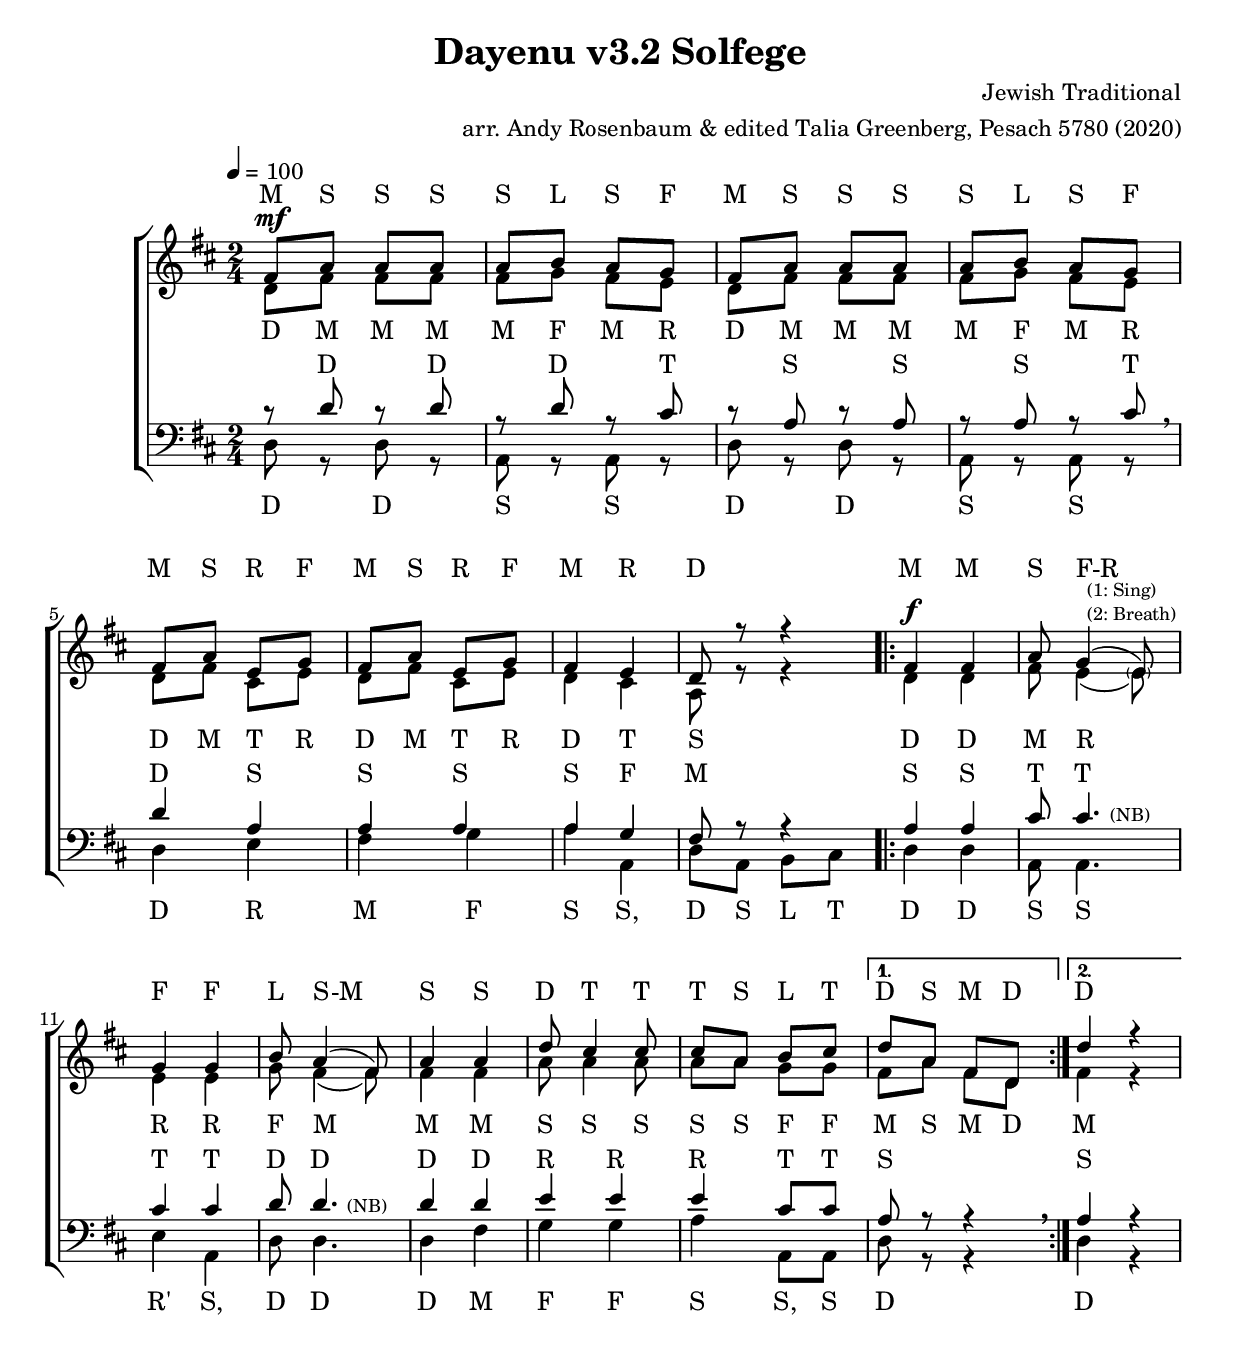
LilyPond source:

\version "2.18.2"  % necessary for upgrading to future LilyPond versions.

\header {
	title = "Dayenu v3.2 Solfege"
	composer = "Jewish Traditional"
	arranger = "arr. Andy Rosenbaum & edited Talia Greenberg, Pesach 5780 (2020)"
}


\paper {
  top-system-spacing #'basic-distance = #10
  score-system-spacing #'basic-distance = #20
  system-system-spacing #'basic-distance = #20
  last-bottom-spacing #'basic-distance = #10
}

global = {
  \key d \major
  \time 2/4
  \tempo 4 = 100
}

% =========== %
% verse notes %
% =========== %

sopVerse = \relative d' {
	| fis8^\mf a a a | a b a g 
	| fis  a a a | a b a g 
	| fis  a e g | fis a e g 
	| fis4 e     | d8  r8 r4 |
}

altoVerse = \relative d' {
	| d8 fis fis fis | fis g fis e
	| d  fis fis fis | fis g fis e
	| d  fis cis e   | d fis cis e
	| d4 cis         | a8  r8 r4 |
}

tenorVerse = \relative d' {
	| r8 d r d | r d r cis
	| r a r a  | r a r cis
	| d4 a | a a
	| a4 g | fis8  r8 r4 |
}

bassVerse = \relative d {
	| d8 r d r | a r a r
	| d r d r | a r a r \breathe
	| d4 e | fis g
	| a a, | d8 a b cis |
}

% =========== %
% verse words %
% =========== %

mitzWords = \lyricmode {
	| i -- lu ho -- tzi | ho -- tzi -- a -- nu 
	| ho -- tzi -- a -- nu | mi -- mitz -- ra -- yim 
	| ho -- tzi -- a -- nu | mi -- mitz -- ra -- yim 
	| day -- e -- | nu |
}

tenorWords = \lyricmode {
	| ba ba
	| ba ba
	| ba ba
	| ba ba
	| mi -- mitz -- 
	| ra -- yim 
	| day -- e -- 
	| nu  |
}

bassWords = \lyricmode {
	| dim dim
	| dim dim
	| dim dim
	| dim dim
	| mi -- mitz -- 
	| ra -- yim 
	| day -- e -- 
	| nu doom doom doom |
}


% =================== %
% verse solfege words %
% =================== %

sopVerseSolfege = \lyricmode {
	| M S S S | S L S F
    | M S S S | S L S F
    | M S R F | M S R F
    | M R D
}

altoVerseSolfege = \lyricmode {
	| D M M M | M F M R
    | D M M M | M F M R
    | D M T R | D M T R
    | D T S
}

tenorVerseSolfege = \lyricmode {
	| D D | D T
    | S S | S T
    | D S | S S
    | S F M
}

bassVerseSolfege = \lyricmode {
	| D D | S S
    | D D | S S
    | D R | M F
    | S S, | D S L T
}

% ============ %
% chorus notes %
% ============ %

sopChorusCommon = \relative d' {
	| fis4^\f fis
	| a8 g4(
          \parenthesize
          e8^\markup { \smaller \smaller \center-align
              \column {
                  \line { "(1: Sing)" }
                  \line { "(2: Breath)" }
              }
          }
      )
	| g4 g
	| b8 a4( fis8)
	| a4 a
	| d8 cis4 cis8
	| cis a b cis |
}


sopChorusEndOne = \relative d'' {
	| d8 a fis d |
}

sopChorusEndTwo = \relative d'' {
	| d4 r4 |
}

altoChorusCommon = \relative d' {
	| d4 d
	| fis8 e4( \parenthesize e8 )
	| e4 e
	| g8 fis4( fis8)
	| fis4 fis
	| a8 a4 a8
	| a8 a g g |
}

altoChorusEndOne = \relative d' {
	| fis8 a fis d |
}

altoChorusEndTwo = \relative d' {
	| fis4 r |
}

tenorChorusCommon = \relative d' {
	| a4 a 
	| cis8 cis4.^\markup { \smaller \smaller \halign #-2.7 "(NB)" }
	| cis4 cis 
	| d8 d4.^\markup { \smaller \smaller \halign #-2.7 "(NB)" }
	| d4 d 
	| e e 
	| e cis8 cis |
}

tenorChorusEndOne = \relative d' {
	| a8 r8 r4 \breathe |
}

tenorChorusEndTwo = \relative d' {
	| a4 r |
}

bassChorusCommon = \relative d {
	| d4 d
	| a8 a4.
	| e'4 a,
	| d8 d4.
	| d4 fis
	| g g 
	| a a,8 a |
}

bassChorusEndOne = \relative d {
	| d8 r8 r4 \breathe |
}

bassChorusEndTwo = \relative d {
	| d4 r |
}

% ============ %
% chorus words %
% ============ %

% Specifically allow "day" when in stressed isolation,
%   but keep it "da-" when it's part of the whole word,
%	to avoid closing the diphthong early.

upperChorusWordsCommon = \lyricmode {
	| day- da -- | ye -- nu 
	| day- da -- | ye -- nu
	| day- da -- | ye -- nu da -- 
	| ye -- nu da -- ye --
}

upperChorusWordsEndOne = \lyricmode {
	| nu da -- ye -- nu |
}

upperChorusWordsEndTwo = \lyricmode {
	| nu |
}

lowerChorusWordsCommon = \lyricmode {
	| day- da -- | ye -- nu 
	| day- da -- | ye -- nu
	| day- da -- | ye da -- |
}

tenorChorusWordsCommon = {
	\lowerChorusWordsCommon \lyricmode { | ye da -- ye -- | }
}

tenorChorusWordsEndOne = \lyricmode {
	| nu |
}

tenorChorusWordsEndTwo = \lyricmode {
	| nu |
}

bassChorusWordsCommon = {
	\lowerChorusWordsCommon \lyricmode { | ye da -- ye -- | }
}

bassChorusWordsEndOne = \lyricmode {
	| nu |
}

bassChorusWordsEndTwo = \lyricmode {
	| nu |
}

% ==================== %
% chorus words solfege %
% ==================== %

% Sop
sopChorusSolfegeCommon = \lyricmode {
	| M M | S F-R
	| F F | L S-M
	| S S  | D T T
	| T S L T
}

sopChorusSolfegeEndOne = \lyricmode {
	| D S M D |
}

sopChorusSolfegeEndTwo = \lyricmode {
	| D |
}

% Alto
altoChorusSolfegeCommon = \lyricmode {
	| D D | M R
	| R R | F M
	| M M | S S S
	| S S F F
}

altoChorusSolfegeEndOne = \lyricmode {
	| M S M D |
}

altoChorusSolfegeEndTwo = \lyricmode {
	| M |
}

% Tenor
tenorChorusSolfegeCommon = \lyricmode {
	| S S | T T
	| T T | D D
	| D D | R R 
    | R T T
}

tenorChorusSolfegeEndOne = \lyricmode {
	| S |
}

tenorChorusSolfegeEndTwo = \lyricmode {
	| S |
}

% Bass
bassChorusSolfegeCommon = \lyricmode {
	| D D | S S
	| R' S, | D D
	| D M | F F
    | S S, S
}

bassChorusSolfegeEndOne = \lyricmode {
	| D |
}

bassChorusSolfegeEndTwo = \lyricmode {
	| D |
}


% ======== %
% in order %
% ======== %

sop = {
	\sopVerse
	\repeat volta 2 \sopChorusCommon
	\alternative {
		{ \sopChorusEndOne }
		{ \sopChorusEndTwo }
	}
}

alto = {
	\altoVerse
	\repeat volta 2 \altoChorusCommon 
	\alternative {
		{ \altoChorusEndOne }
		{ \altoChorusEndTwo }
	}
}

tenor = {
	\tenorVerse
	\repeat volta 2 \tenorChorusCommon
	\alternative {
		{ \tenorChorusEndOne }
		{ \tenorChorusEndTwo }
	}
}

bass = {
	\bassVerse 
	\repeat volta 2 \bassChorusCommon
	\alternative {
		{ \bassChorusEndOne }
		{ \bassChorusEndTwo }
	}
}

sopWordsAll = {
	\mitzWords
	\upperChorusWordsCommon
	\upperChorusWordsEndOne
	\upperChorusWordsEndTwo 
}

altoWordsAll = { 
	\mitzWords
	\upperChorusWordsCommon
	\upperChorusWordsEndOne
	\upperChorusWordsEndTwo 
}

tenorWordsAll = { 
	\tenorWords 
	\tenorChorusWordsCommon 
	\tenorChorusWordsEndOne 
	\tenorChorusWordsEndTwo 
}

bassWordsAll = { 
	\bassWords 
	\bassChorusWordsCommon 
	\bassChorusWordsEndOne 
	\bassChorusWordsEndTwo
}


emptyWords = \lyricmode {}

% All Solfege Words

sopAllSolfege = {
	\sopVerseSolfege
    \sopChorusSolfegeCommon
    \sopChorusSolfegeEndOne
    \sopChorusSolfegeEndTwo
}

altoAllSolfege = {
	\altoVerseSolfege
    \altoChorusSolfegeCommon
    \altoChorusSolfegeEndOne
    \altoChorusSolfegeEndTwo
}

tenorAllSolfege = {
	\tenorVerseSolfege
    \tenorChorusSolfegeCommon
    \tenorChorusSolfegeEndOne
    \tenorChorusSolfegeEndTwo
}

bassAllSolfege = {
	\bassVerseSolfege
    \bassChorusSolfegeCommon
    \bassChorusSolfegeEndOne
    \bassChorusSolfegeEndTwo
}


% All stuff

allStuff = {
  \new ChoirStaff <<
    \new Lyrics = "sopranos" \with {
      % this is needed for lyrics above a staff
      \override VerticalAxisGroup.staff-affinity = #DOWN
    }
    \new Staff = "upper" <<
	\set Staff.midiInstrument = "voice oohs"
      \new Voice = "sopranos" {
        \voiceOne
        << \global \sop >>
      }
      \new Voice = "altos" {
        \voiceTwo
        << \global \alto >>
      }
    >>
    \new Lyrics = "altos"
    \new Lyrics = "tenors" \with {
      % this is needed for lyrics above a staff
      \override VerticalAxisGroup.staff-affinity = #DOWN
    }
    \new Staff = "lower" <<
    \set Staff.midiInstrument = "voice oohs"
      \clef bass
      \new Voice = "tenors" {
        \voiceOne
        << \global \tenor >>
      }
      \new Voice = "basses" {
        \voiceTwo << \global \bass >>
      }
    >>
    \new Lyrics = "basses"
    \context Lyrics = "sopranos" \lyricsto "sopranos" \sopAllSolfege
    \context Lyrics = "altos" \lyricsto "altos" \altoAllSolfege
    \context Lyrics = "tenors" \lyricsto "tenors" \tenorAllSolfege
    \context Lyrics = "basses" \lyricsto "basses" \bassAllSolfege
  >>
}

% For printed pdf music.
\score {
	\allStuff
	\layout{
    	% More spacing
        % https://lilypond.org/doc/v2.18/Documentation/
        %	notation/changing-horizontal-spacing
    	\context {
			\Score
				\override SpacingSpanner.base-shortest-duration = #(ly:make-moment 1/48)
		}
    }
}

% For midi
\score {
	\unfoldRepeats {
		\allStuff
	}
	\midi{ }
}
